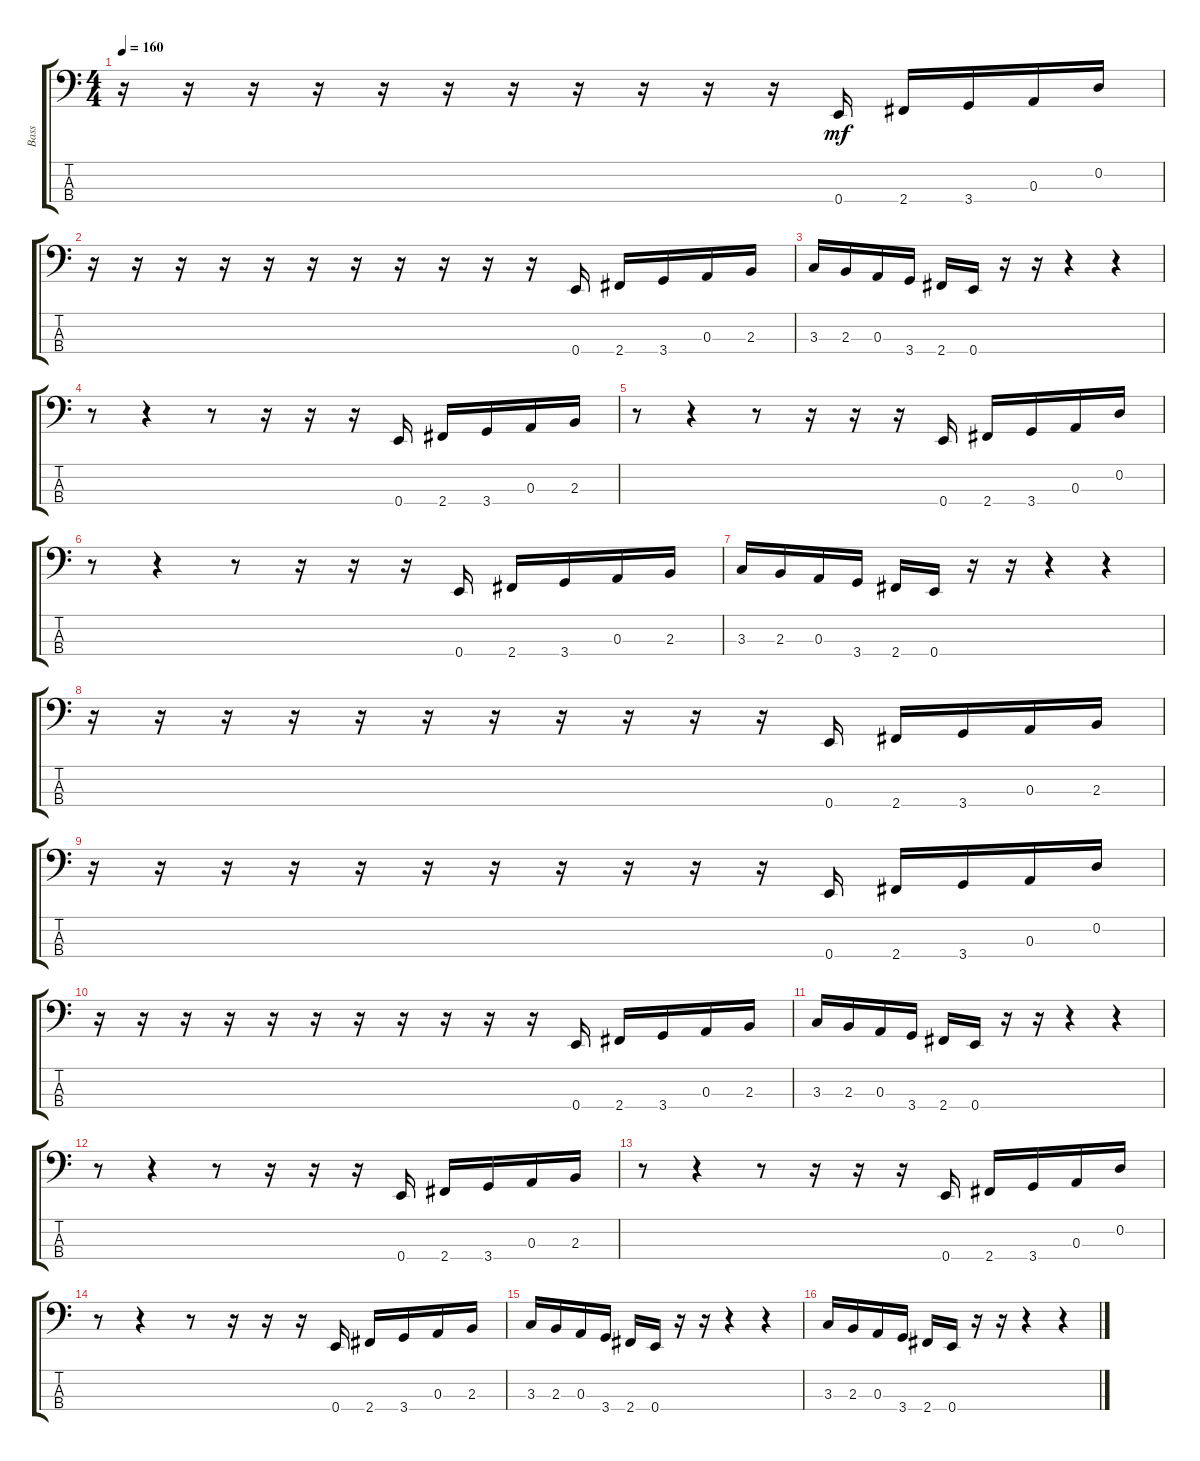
\track ("Bass                " "Bass      ") {instrument electricbassfinger}
\staff {score tabs}
\tuning (G2 D2 A1 E1) {hide}
\ts (4 4)
\tempo 160
\clef f4
\ks c
r.16{dy mf} r.16 r.16 r.16 r.16 r.16 r.16 r.16 r.16 r.16 r.16 0.4.16 2.4.16 3.4.16 0.3.16 0.2.16 |
r.16 r.16 r.16 r.16 r.16 r.16 r.16 r.16 r.16 r.16 r.16 0.4.16 2.4.16 3.4.16 0.3.16 2.3.16 |
3.3.16 2.3.16 0.3.16 3.4.16 2.4.16 0.4.16 r.16 r.16 r.4 r.4 |
r.8 r.4 r.8 r.16 r.16 r.16 0.4.16 2.4.16 3.4.16 0.3.16 2.3.16 |
r.8 r.4 r.8 r.16 r.16 r.16 0.4.16 2.4.16 3.4.16 0.3.16 0.2.16 |
r.8 r.4 r.8 r.16 r.16 r.16 0.4.16 2.4.16 3.4.16 0.3.16 2.3.16 |
3.3.16 2.3.16 0.3.16 3.4.16 2.4.16 0.4.16 r.16 r.16 r.4 r.4 |
r.16 r.16 r.16 r.16 r.16 r.16 r.16 r.16 r.16 r.16 r.16 0.4.16 2.4.16 3.4.16 0.3.16 2.3.16 |
r.16 r.16 r.16 r.16 r.16 r.16 r.16 r.16 r.16 r.16 r.16 0.4.16 2.4.16 3.4.16 0.3.16 0.2.16 |
r.16 r.16 r.16 r.16 r.16 r.16 r.16 r.16 r.16 r.16 r.16 0.4.16 2.4.16 3.4.16 0.3.16 2.3.16 |
3.3.16 2.3.16 0.3.16 3.4.16 2.4.16 0.4.16 r.16 r.16 r.4 r.4 |
r.8 r.4 r.8 r.16 r.16 r.16 0.4.16 2.4.16 3.4.16 0.3.16 2.3.16 |
r.8 r.4 r.8 r.16 r.16 r.16 0.4.16 2.4.16 3.4.16 0.3.16 0.2.16 |
r.8 r.4 r.8 r.16 r.16 r.16 0.4.16 2.4.16 3.4.16 0.3.16 2.3.16 |
3.3.16 2.3.16 0.3.16 3.4.16 2.4.16 0.4.16 r.16 r.16 r.4 r.4 |
3.3.16 2.3.16 0.3.16 3.4.16 2.4.16 0.4.16 r.16 r.16 r.4 r.4
